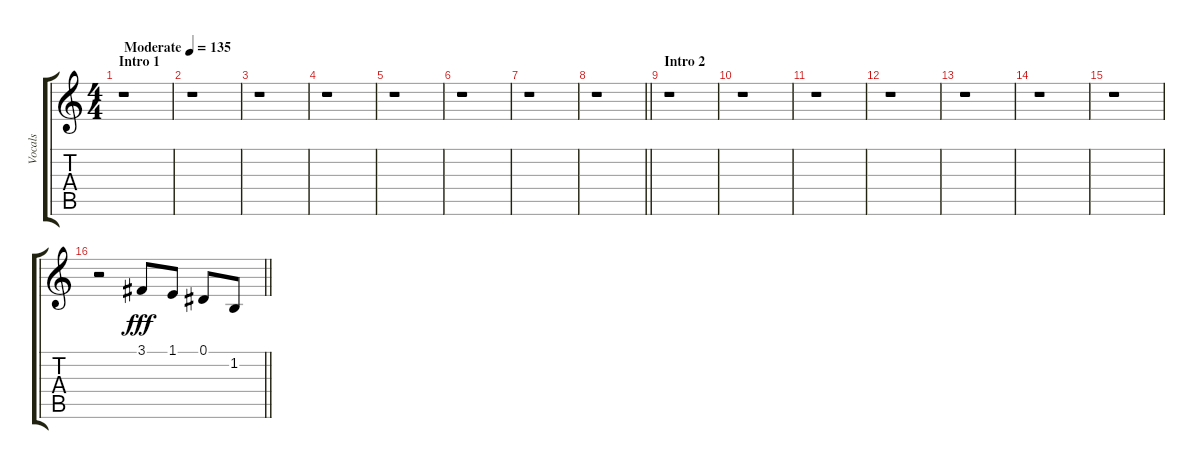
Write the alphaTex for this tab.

\track ("Vocals" "Vocals") {instrument voiceoohs}
\staff {score tabs}
\tuning (Eb4 Bb3 Gb3 Db3 Ab2 Eb2) {hide}
\ts (4 4)
\section ("" "Intro 1")
\tempo (135 "Moderate")
\clef g2
\ks c
r.1{dy fff instrument voiceoohs} |
r.1 |
r.1 |
r.1 |
r.1 |
r.1 |
r.1 |
\barLineRight lightlight
r.1 |
\section ("" "Intro 2")
r.1 |
r.1 |
r.1 |
r.1 |
r.1 |
r.1 |
r.1 |
\barLineRight lightlight
r.2 3.1.8 1.1.8 0.1.8 1.2.8
